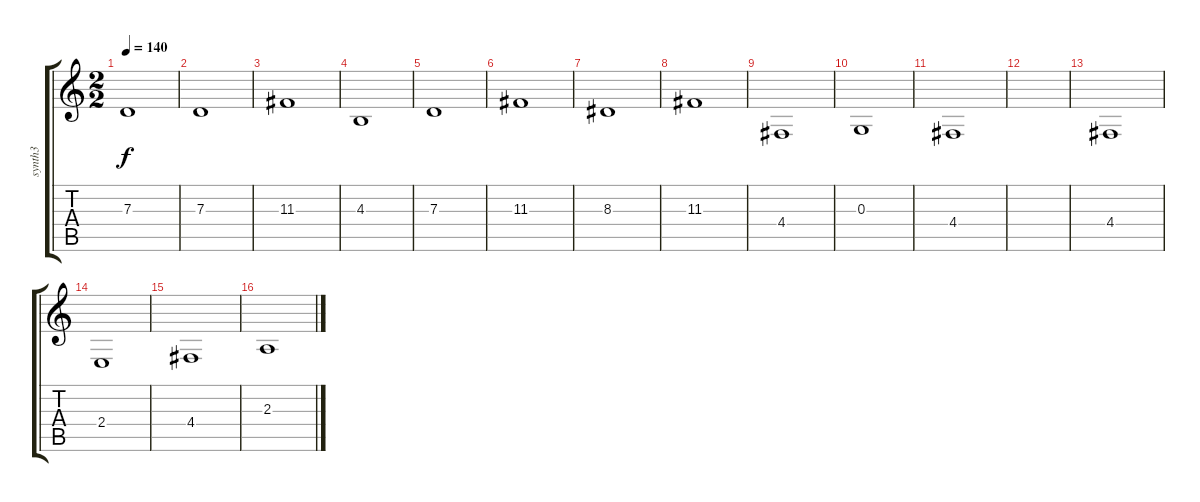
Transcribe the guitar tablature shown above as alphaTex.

\track ("synth3" "synth3") {instrument pad8sweep}
\staff {score tabs}
\tuning (E4 B3 G3 D3 A2 E2) {hide}
\ts (2 2)
\tempo 140
\clef g2
\ks c
7.3.1{dy f} |
7.3.1 |
11.3.1 |
4.3.1 |
7.3.1 |
11.3.1 |
8.3.1 |
11.3.1 |
4.4.1 |
0.3.1 |
4.4.1 |
|
4.4.1 |
2.4.1 |
4.4.1 |
2.3.1
